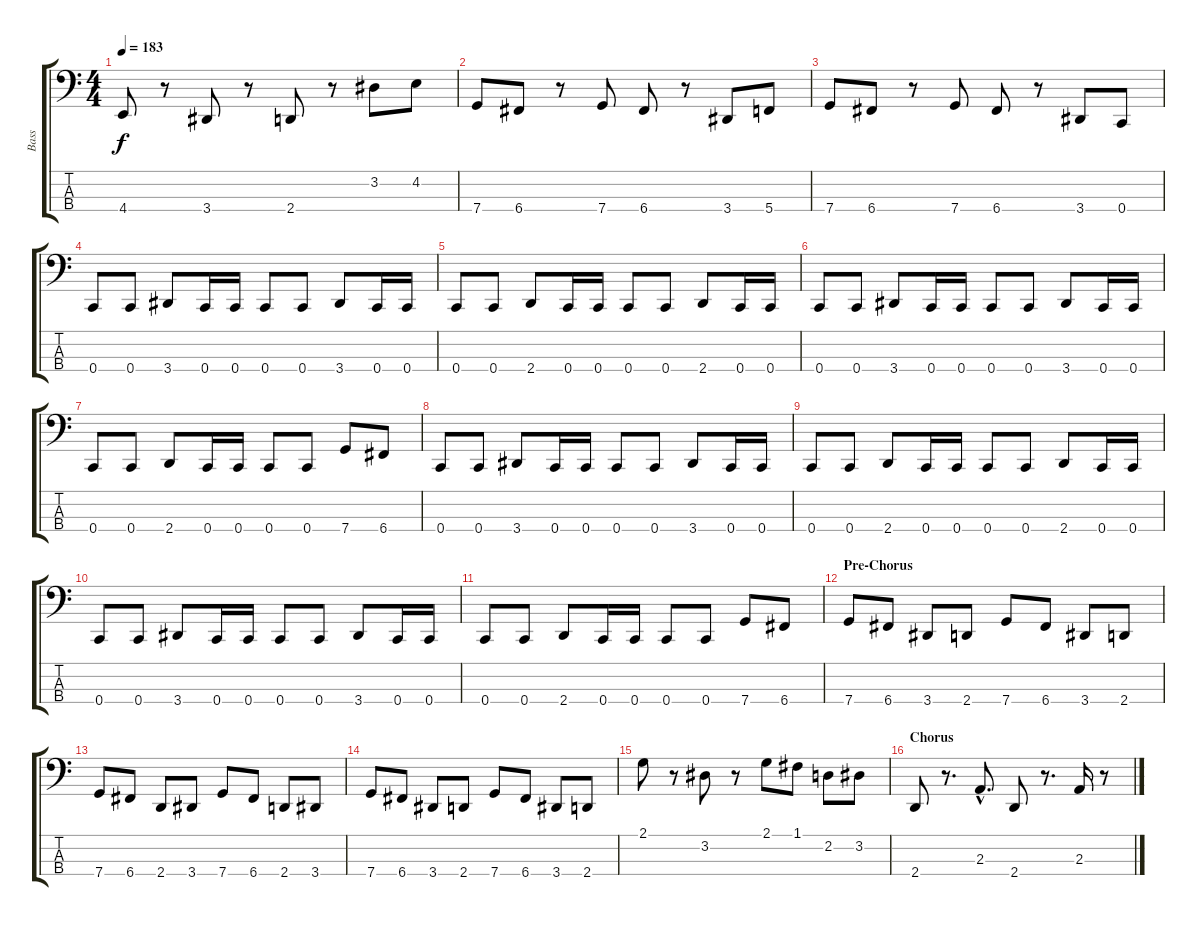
\track ("Bass" "Bass") {instrument electricbasspick}
\staff {score tabs}
\tuning (F2 C2 G1 C1) {hide}
\ts (4 4)
\tempo 183
\clef f4
\ks c
4.4.8{dy f} r.8 3.4.8 r.8 2.4.8 r.8 3.2.8 4.2.8 |
7.4.8 6.4.8 r.8 7.4.8 6.4.8 r.8 3.4.8 5.4.8 |
7.4.8 6.4.8 r.8 7.4.8 6.4.8 r.8 3.4.8 0.4.8 |
0.4.8 0.4.8 3.4.8 0.4.16 0.4.16 0.4.8 0.4.8 3.4.8 0.4.16 0.4.16 |
0.4.8 0.4.8 2.4.8 0.4.16 0.4.16 0.4.8 0.4.8 2.4.8 0.4.16 0.4.16 |
0.4.8 0.4.8 3.4.8 0.4.16 0.4.16 0.4.8 0.4.8 3.4.8 0.4.16 0.4.16 |
0.4.8 0.4.8 2.4.8 0.4.16 0.4.16 0.4.8 0.4.8 7.4.8 6.4.8 |
0.4.8 0.4.8 3.4.8 0.4.16 0.4.16 0.4.8 0.4.8 3.4.8 0.4.16 0.4.16 |
0.4.8 0.4.8 2.4.8 0.4.16 0.4.16 0.4.8 0.4.8 2.4.8 0.4.16 0.4.16 |
0.4.8 0.4.8 3.4.8 0.4.16 0.4.16 0.4.8 0.4.8 3.4.8 0.4.16 0.4.16 |
0.4.8 0.4.8 2.4.8 0.4.16 0.4.16 0.4.8 0.4.8 7.4.8 6.4.8 |
\section ("" "Pre-Chorus")
7.4.8 6.4.8 3.4.8 2.4.8 7.4.8 6.4.8 3.4.8 2.4.8 |
7.4.8 6.4.8 2.4.8 3.4.8 7.4.8 6.4.8 2.4.8 3.4.8 |
7.4.8 6.4.8 3.4.8 2.4.8 7.4.8 6.4.8 3.4.8 2.4.8 |
2.1.8 r.8 3.2.8 r.8 2.1.8 1.1.8 2.2.8 3.2.8 |
\section ("" "Chorus")
2.4.8 r.8{d} 2.3{hac}.8{d} 2.4.8 r.8{d} 2.3.16 r.8
